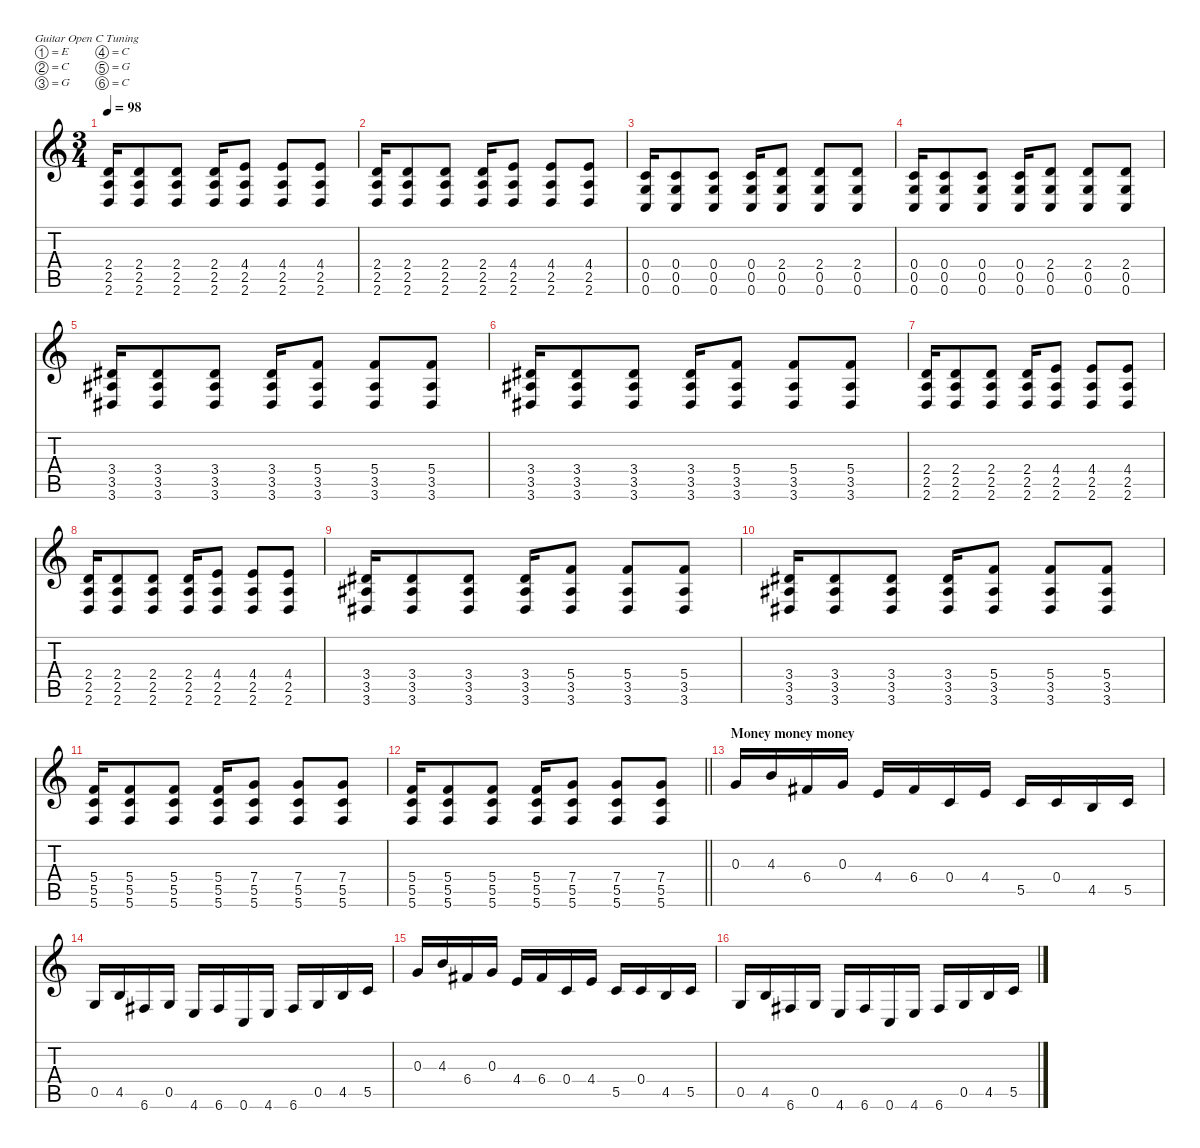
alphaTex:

\defaultSystemsLayout 4
\hideDynamics
\bracketExtendMode nobrackets
\singleTrackTrackNamePolicy hidden
\multiTrackTrackNamePolicy hidden
\firstSystemTrackNameMode fullname
\firstSystemTrackNameOrientation horizontal
\otherSystemsTrackNameOrientation horizontal
\track ("Guitar I (primary guitar)" "dist.guit.") {instrument distortionguitar}
\staff {score tabs}
\tuning (E4 C4 G3 C3 G2 C2)
\ts (3 4)
\tempo 98
\clef g2
\ks c
(2.4 2.5 2.6).16{dy f beam Up} (2.4 2.5 2.6).8{beam Up} (2.4 2.5 2.6).8{beam Up} (2.4 2.5 2.6).16{beam Up} (4.4 2.5 2.6).8{beam Up} (4.4 2.5 2.6).8{beam Up} (4.4 2.5 2.6).8{beam Up} |
(2.4 2.5 2.6).16{beam Up} (2.4 2.5 2.6).8{beam Up} (2.4 2.5 2.6).8{beam Up} (2.4 2.5 2.6).16{beam Up} (4.4 2.5 2.6).8{beam Up} (4.4 2.5 2.6).8{beam Up} (4.4 2.5 2.6).8{beam Up} |
(0.4 0.5 0.6).16{beam Up} (0.4 0.5 0.6).8{beam Up} (0.4 0.5 0.6).8{beam Up} (0.4 0.5 0.6).16{beam Up} (2.4 0.5 0.6).8{beam Up} (2.4 0.5 0.6).8{beam Up} (2.4 0.5 0.6).8{beam Up} |
(0.4 0.5 0.6).16{beam Up} (0.4 0.5 0.6).8{beam Up} (0.4 0.5 0.6).8{beam Up} (0.4 0.5 0.6).16{beam Up} (2.4 0.5 0.6).8{beam Up} (2.4 0.5 0.6).8{beam Up} (2.4 0.5 0.6).8{beam Up} |
(3.4{acc #} 3.5{acc #} 3.6{acc #}).16{beam Up} (3.4{acc #} 3.5{acc #} 3.6{acc #}).8{beam Up} (3.4{acc #} 3.5{acc #} 3.6{acc #}).8{beam Up} (3.4{acc #} 3.5{acc #} 3.6{acc #}).16{beam Up} (5.4 3.5{acc #} 3.6{acc #}).8{beam Up} (5.4 3.5{acc #} 3.6{acc #}).8{beam Up} (5.4 3.5{acc #} 3.6{acc #}).8{beam Up} |
(3.4{acc #} 3.5{acc #} 3.6{acc #}).16{beam Up} (3.4{acc #} 3.5{acc #} 3.6{acc #}).8{beam Up} (3.4{acc #} 3.5{acc #} 3.6{acc #}).8{beam Up} (3.4{acc #} 3.5{acc #} 3.6{acc #}).16{beam Up} (5.4 3.5{acc #} 3.6{acc #}).8{beam Up} (5.4 3.5{acc #} 3.6{acc #}).8{beam Up} (5.4 3.5{acc #} 3.6{acc #}).8{beam Up} |
(2.4 2.5 2.6).16{beam Up} (2.4 2.5 2.6).8{beam Up} (2.4 2.5 2.6).8{beam Up} (2.4 2.5 2.6).16{beam Up} (4.4 2.5 2.6).8{beam Up} (4.4 2.5 2.6).8{beam Up} (4.4 2.5 2.6).8{beam Up} |
(2.4 2.5 2.6).16{beam Up} (2.4 2.5 2.6).8{beam Up} (2.4 2.5 2.6).8{beam Up} (2.4 2.5 2.6).16{beam Up} (4.4 2.5 2.6).8{beam Up} (4.4 2.5 2.6).8{beam Up} (4.4 2.5 2.6).8{beam Up} |
(3.4{acc #} 3.5{acc #} 3.6{acc #}).16{beam Up} (3.4{acc #} 3.5{acc #} 3.6{acc #}).8{beam Up} (3.4{acc #} 3.5{acc #} 3.6{acc #}).8{beam Up} (3.4{acc #} 3.5{acc #} 3.6{acc #}).16{beam Up} (5.4 3.5{acc #} 3.6{acc #}).8{beam Up} (5.4 3.5{acc #} 3.6{acc #}).8{beam Up} (5.4 3.5{acc #} 3.6{acc #}).8{beam Up} |
(3.4{acc #} 3.5{acc #} 3.6{acc #}).16{beam Up} (3.4{acc #} 3.5{acc #} 3.6{acc #}).8{beam Up} (3.4{acc #} 3.5{acc #} 3.6{acc #}).8{beam Up} (3.4{acc #} 3.5{acc #} 3.6{acc #}).16{beam Up} (5.4 3.5{acc #} 3.6{acc #}).8{beam Up} (5.4 3.5{acc #} 3.6{acc #}).8{beam Up} (5.4 3.5{acc #} 3.6{acc #}).8{beam Up} |
(5.4 5.5 5.6).16{beam Up} (5.4 5.5 5.6).8{beam Up} (5.4 5.5 5.6).8{beam Up} (5.4 5.5 5.6).16{beam Up} (7.4 5.5 5.6).8{beam Up} (7.4 5.5 5.6).8{beam Up} (7.4 5.5 5.6).8{beam Up} |
\barLineRight lightlight
(5.4 5.5 5.6).16{beam Up} (5.4 5.5 5.6).8{beam Up} (5.4 5.5 5.6).8{beam Up} (5.4 5.5 5.6).16{beam Up} (7.4 5.5 5.6).8{beam Up} (7.4 5.5 5.6).8{beam Up} (7.4 5.5 5.6).8{beam Up} |
\section ("" "Money money money")
0.3.16{beam Up} 4.3.16{beam Up} 6.4{acc #}.16{beam Up} 0.3.16{beam Up} 4.4.16{beam Up} 6.4{acc #}.16{beam Up} 0.4.16{beam Up} 4.4.16{beam Up} 5.5.16{beam Up} 0.4.16{beam Up} 4.5.16{beam Up} 5.5.16{beam Up} |
0.5.16{beam Up} 4.5.16{beam Up} 6.6{acc #}.16{beam Up} 0.5.16{beam Up} 4.6.16{beam Up} 6.6{acc #}.16{beam Up} 0.6.16{beam Up} 4.6.16{beam Up} 6.6{acc #}.16{beam Up} 0.5.16{beam Up} 4.5.16{beam Up} 5.5.16{beam Up} |
0.3.16{beam Up} 4.3.16{beam Up} 6.4{acc #}.16{beam Up} 0.3.16{beam Up} 4.4.16{beam Up} 6.4{acc #}.16{beam Up} 0.4.16{beam Up} 4.4.16{beam Up} 5.5.16{beam Up} 0.4.16{beam Up} 4.5.16{beam Up} 5.5.16{beam Up} |
0.5.16{beam Up} 4.5.16{beam Up} 6.6{acc #}.16{beam Up} 0.5.16{beam Up} 4.6.16{beam Up} 6.6{acc #}.16{beam Up} 0.6.16{beam Up} 4.6.16{beam Up} 6.6{acc #}.16{beam Up} 0.5.16{beam Up} 4.5.16{beam Up} 5.5.16{beam Up}
